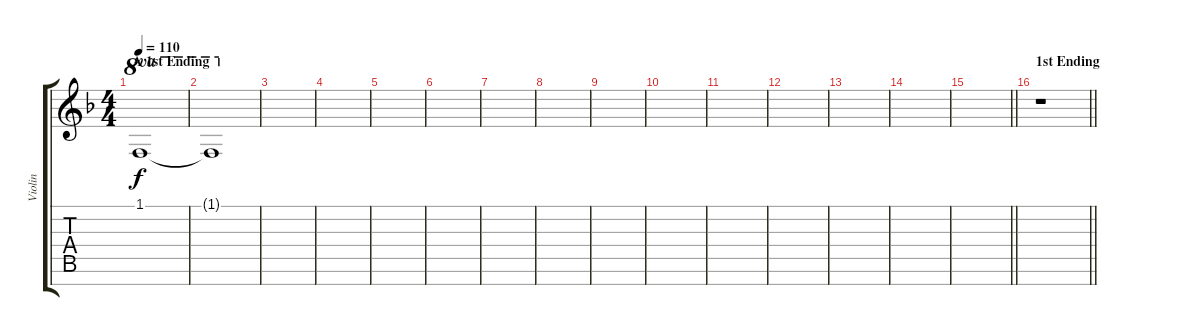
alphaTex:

\track ("Violin" "Violin") {instrument violin}
\staff {score tabs}
\tuning (E4 B3 G3 D3 A2 E2 B1) {hide}
\ts (4 4)
\section ("" "A 1st Ending")
\tempo 110
\clef g2
\ks f
1.1.1{ot 8va dy f} |
1.1{t}.1{ot 8va} |
|
|
|
|
|
|
|
|
|
|
|
|
\barLineRight lightlight
|
\section ("" "1st Ending")
\barLineRight lightlight
r.1
